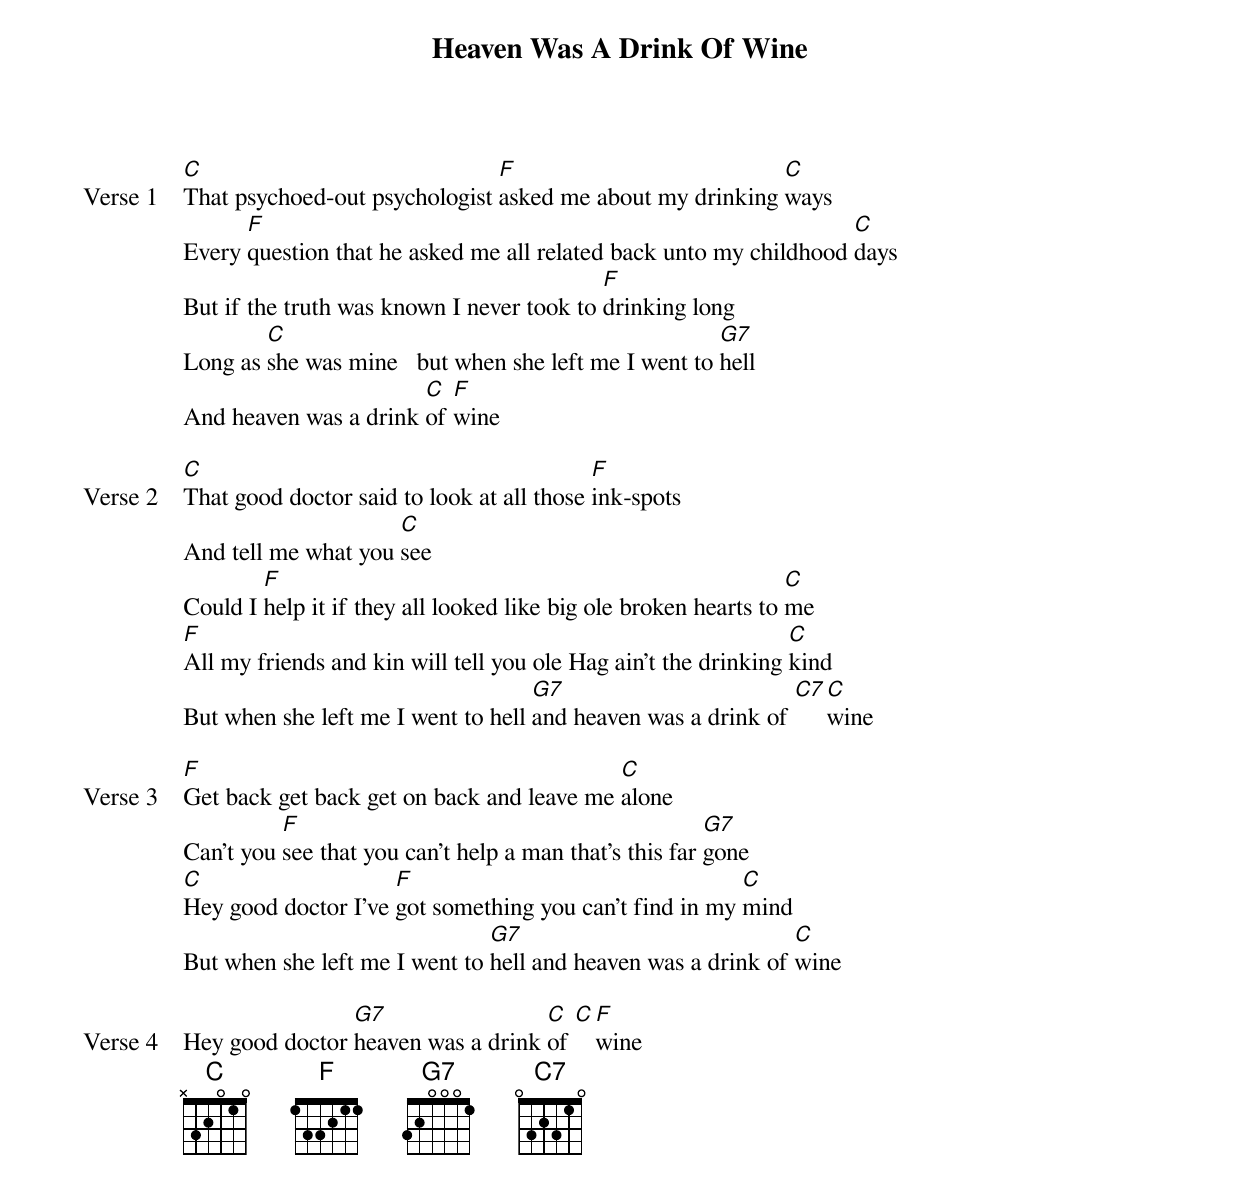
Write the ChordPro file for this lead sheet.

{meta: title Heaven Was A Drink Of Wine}
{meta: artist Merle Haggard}
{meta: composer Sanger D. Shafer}
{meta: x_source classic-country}
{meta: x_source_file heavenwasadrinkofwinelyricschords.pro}
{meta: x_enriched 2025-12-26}

{start_of_verse: Verse 1}
[C]That psychoed-out psychologist [F]asked me about my drinking [C]ways
Every [F]question that he asked me all related back unto my childhood [C]days
But if the truth was known I never took to [F]drinking long
Long as [C]she was mine   but when she left me I went to [G7]hell
And heaven was a drink [C]of [F]wine
{end_of_verse}

{start_of_verse: Verse 2}
[C]That good doctor said to look at all those [F]ink-spots
And tell me what you [C]see
Could I [F]help it if they all looked like big ole broken hearts to [C]me
[F]All my friends and kin will tell you ole Hag ain't the drinking [C]kind
But when she left me I went to hell [G7]and heaven was a drink of [C7][C]wine
{end_of_verse}

{start_of_verse: Verse 3}
[F]Get back get back get on back and leave me [C]alone
Can't you [F]see that you can't help a man that's this far [G7]gone
[C]Hey good doctor I’ve [F]got something you can't find in my [C]mind
But when she left me I went to [G7]hell and heaven was a drink of [C]wine
{end_of_verse}

{start_of_verse: Verse 4}
Hey good doctor [G7]heaven was a drink [C]of [C][F]wine
{end_of_verse}
